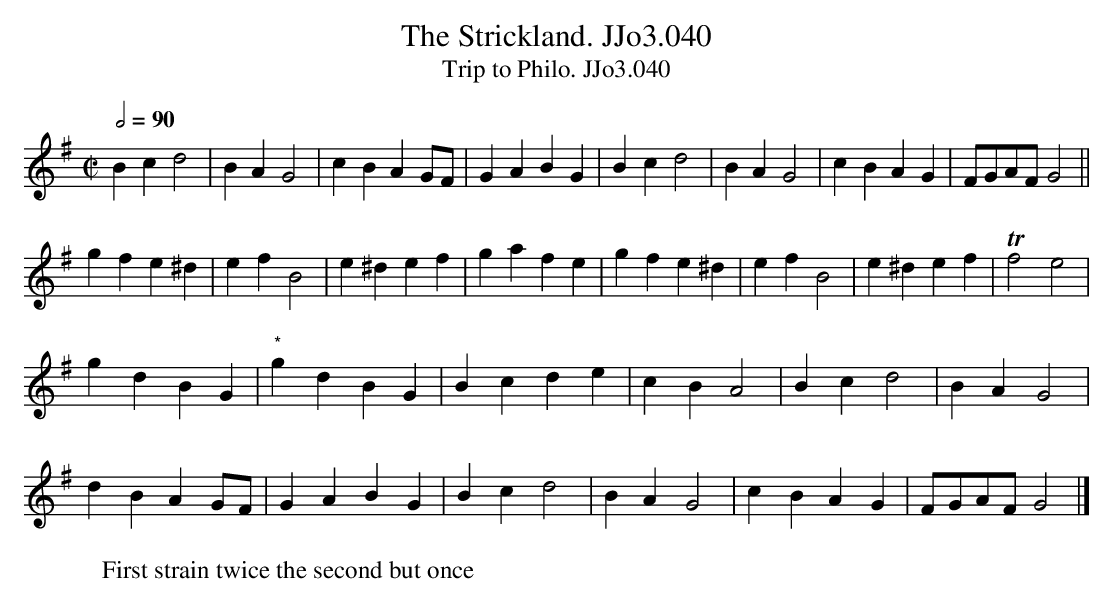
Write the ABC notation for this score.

X:1
T:Strickland. JJo3.040, The
T:Trip to Philo. JJo3.040
M:C|
L:1/4
W:First strain twice the second but once
Q:1/2=90
K:G
Bc d2 | BA G2 | cB AG/F/ | GA BG |\
Bc d2 | BA G2 | cB AG | F/G/A/F/ G2 ||
gf e^d | ef B2 | e^d ef | ga fe |\
gf e^d | ef B2 | e^d ef | Tf2 e2 |
gd BG | "*"gd BG | Bc de | cB A2 |\
Bc d2 | BA G2 |
dB AG/F/ | GA BG |\
Bc d2 | BA G2 | cB AG | F/G/A/F/ G2 |]
